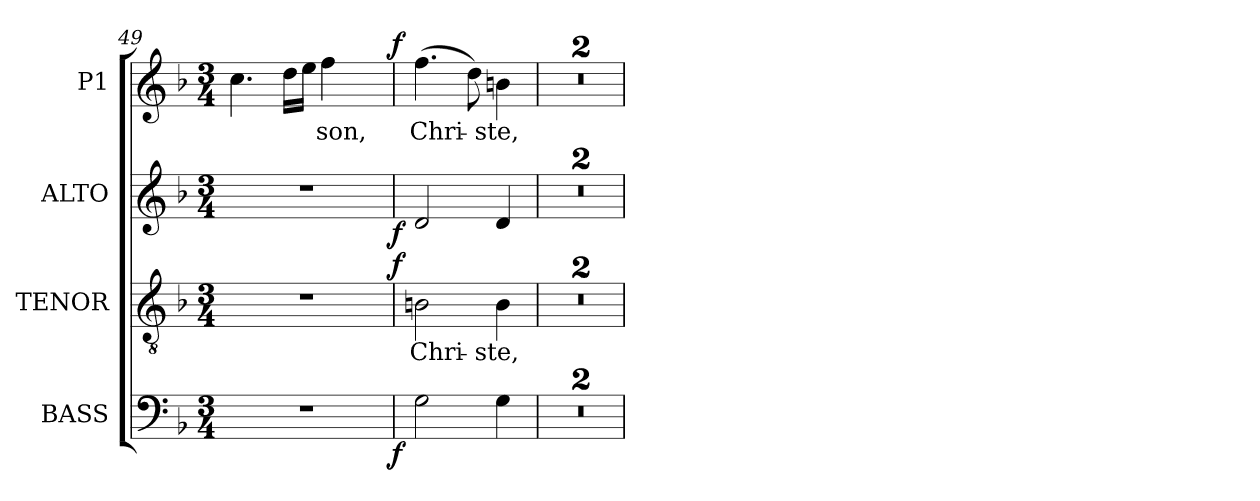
**kern	**dynam	**kern	**text	**dynam	**kern	**dynam	**kern	**text	**dynam
*part4	*part4	*part3	*part3	*part3	*part2	*part2	*part1	*part1	*part1
*staff4	*staff4	*staff3	*staff3	*staff3	*staff2	*staff2	*staff1	*staff1	*staff1
*I"BASS	*	*I"TENOR	*	*	*I"ALTO	*	*I"P1	*	*
*clefF4	*	*clefGv2	*	*	*clefG2	*	*clefG2	*	*
*	*	*ITrd7c12	*	*	*	*	*	*	*
*k[b-]	*	*k[b-]	*	*	*k[b-]	*	*k[b-]	*	*
*F:	*	*F:	*	*	*F:	*	*F:	*	*
*M3/4	*	*M3/4	*	*	*M3/4	*	*M3/4	*	*
=49	=49	=49	=49	=49	=49	=49	=49	=49	=49
!LO:N:vis=1	!	!LO:N:vis=1	!	!	!LO:N:vis=1	!	!	!	!
*^	*	*^	*	*	*^	*	*^	*	*
2.r	2ryy	.	2.r	2ryy	.	.	2.r	2ryy	.	4.cci\	2ryy	.	.
.	.	.	.	.	.	.	.	.	.	16ddi\LL	.	.	.
.	.	.	.	.	.	.	.	.	.	16eei\JJ	.	.	.
!	!	!	!	!	!	!	!	!	!	!	!	!LO:LY:b:color=#000000	!
.	8ryy	.	.	8ryy	.	.	.	8ryy	.	4ffi\	8ryy	-son,	.
.	16ryy	.	.	16ryy	.	.	.	16ryy	.	.	16ryy	.	.
.	32ryy	.	.	32ryy	.	.	.	32ryy	.	.	32ryy	.	.
.	64ryy	.	.	64ryy	.	.	.	64ryy	.	.	64ryy	.	.
.	128...ryy	.	.	128...ryy	.	.	.	128...ryy	.	.	128...ryy	.	.
.	1024ryy	f	.	1024ryy	.	f	.	1024ryy	f	.	1024ryy	.	f
*v	*v	*	*	*	*	*	*v	*v	*	*v	*v	*	*
*	*	*v	*v	*	*	*	*	*	*	*
=50	=50	=50	=50	=50	=50	=50	=50	=50	=50
*^	*	*^	*	*	*^	*	*^	*	*
!	!	!	!	!	!LO:LY:b:color=#000000	!	!	!	!	!	!	!	!
*v	*v	*	*	*	*	*	*v	*v	*	*v	*v	*	*
*	*	*v	*v	*	*	*	*	*	*	*
*^	*	*^	*	*	*^	*	*^	*	*
!	!	!	!	!	!	!	!	!	!	!LO:TX:a:t=Tutti	!	!	!
!	!	!	!LO:TX:a:t=Tutti	!	!	!	!	!	!	!	!	!	!
!	!	!	!	!	!	!	!	!	!	!	!	!LO:LY:b:color=#000000	!
*v	*v	*	*	*	*	*	*v	*v	*	*v	*v	*	*
*	*	*v	*v	*	*	*	*	*	*	*
2Gi\	.	2BBni\	Chri-	.	2di/	.	(4.ffi\	Chri-	.
.	.	.	.	.	.	.	8ddi\)	.	.
!	!	!	!LO:LY:b:color=#000000	!	!	!	!	!	!
!	!	!	!	!	!	!	!	!LO:LY:b:color=#000000	!
4Gi\	.	4BBi\	-ste,	.	4di/	.	4bni\	-ste,	.
!!LO:PB:g=z
=51	=51	=51	=51	=51	=51	=51	=51	=51	=51
2.r	.	2.r	.	.	2.r	.	2.r	.	.
=52	=52	=52	=52	=52	=52	=52	=52	=52	=52
2.r	.	2.r	.	.	2.r	.	2.r	.	.
=	=	=	=	=	=	=	=	=	=
*-	*-	*-	*-	*-	*-	*-	*-	*-	*-
